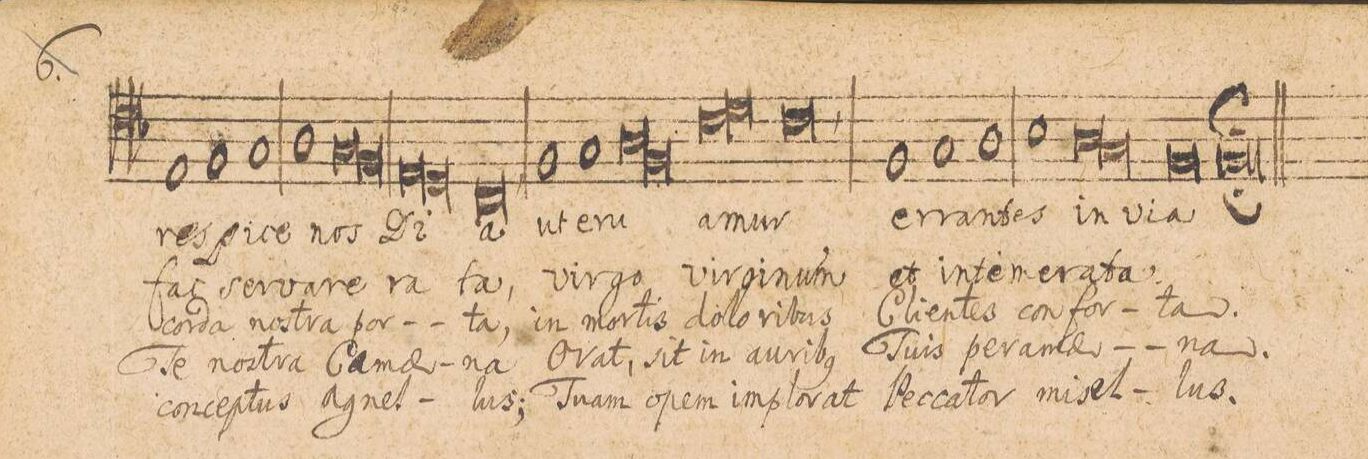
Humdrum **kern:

**kern	**text	**text	**text	**text	**text
*I"TENOR.	*	*	*	*	*
*clefC4	*	*	*	*	*
*k[b-]	*	*	*	*	*
*met(C|)	*	*	*	*	*
*M2/1	*	*	*	*	*
1E/	res-	fac	cor-	Te	con-
1F/	-pi-	ser-	-da	no-	-ce-
=14-	=14-	=14-	=14-	=14-	=14-
1G/	.	.	no-	-stra	-ptus
1A\	-ce	-va-	-stra	.	ag-
=15-	=15-	=15-	=15-	=15-	=15-
*lig	*	*	*	*	*
1G/	nos	-re	por-	Ca-	-nel-
1F/	.	.	.	.	.
*Xlig	*	*	*	*	*
=16-	=16-	=16-	=16-	=16-	=16-
*lig	*	*	*	*	*
1E/	Di-	ra-	.	-mae-	.
1D/	.	.	.	.	.
*Xlig	*	*	*	*	*
=17-	=17-	=17-	=17-	=17-	=17-
0C/	-a	-ta,	-ta,	-na	-lus;
=18-	=18-	=18-	=18-	=18-	=18-
1F/	ut	vir-	in	O-	Tu-
1G/	e-	-go	mor-	-rat,	-am
=19-	=19-	=19-	=19-	=19-	=19-
*lig	*	*	*	*	*
1A\	-ru-	vir-	-tis	sit	o-
1F/	.	.	do-	in	-pem
*Xlig	*	*	*	*	*
=20-	=20-	=20-	=20-	=20-	=20-
*lig	*	*	*	*	*
1c\	-a-	-gi-	-lo-	au-	im-
1d\	.	.	-ri-	-ri-	-plo-
*Xlig	*	*	*	*	*
=21-	=21-	=21-	=21-	=21-	=21-
0c\	-mur	-num	-bus	-b(us)	-rat
=22-	=22-	=22-	=22-	=22-	=22-
1F/	er-	et	Cli-	Tu-	Pec-
1G/	-ran-	in-	-en-	-is	-ca-
=23-	=23-	=23-	=23-	=23-	=23-
1A\	.	.	tes	pe-	-tor
1B-\	-tes	-te-	con-	-ra-	mi-
=24-	=24-	=24-	=24-	=24-	=24-
*lig	*	*	*	*	*
1A\	in	-me-	-for-	-mae-	-sel-
1G/	.	.	.	.	.
*Xlig	*	*	*	*	*
=25-	=25-	=25-	=25-	=25-	=25-
0F/	vi-	-ra-	.	.	.
=26-	=26-	=26-	=26-	=26-	=26-
0F/;;	-a	-ta.	-ta.	-na.	-lus.
==	==	==	==	==	==
*-	*-	*-	*-	*-	*-
